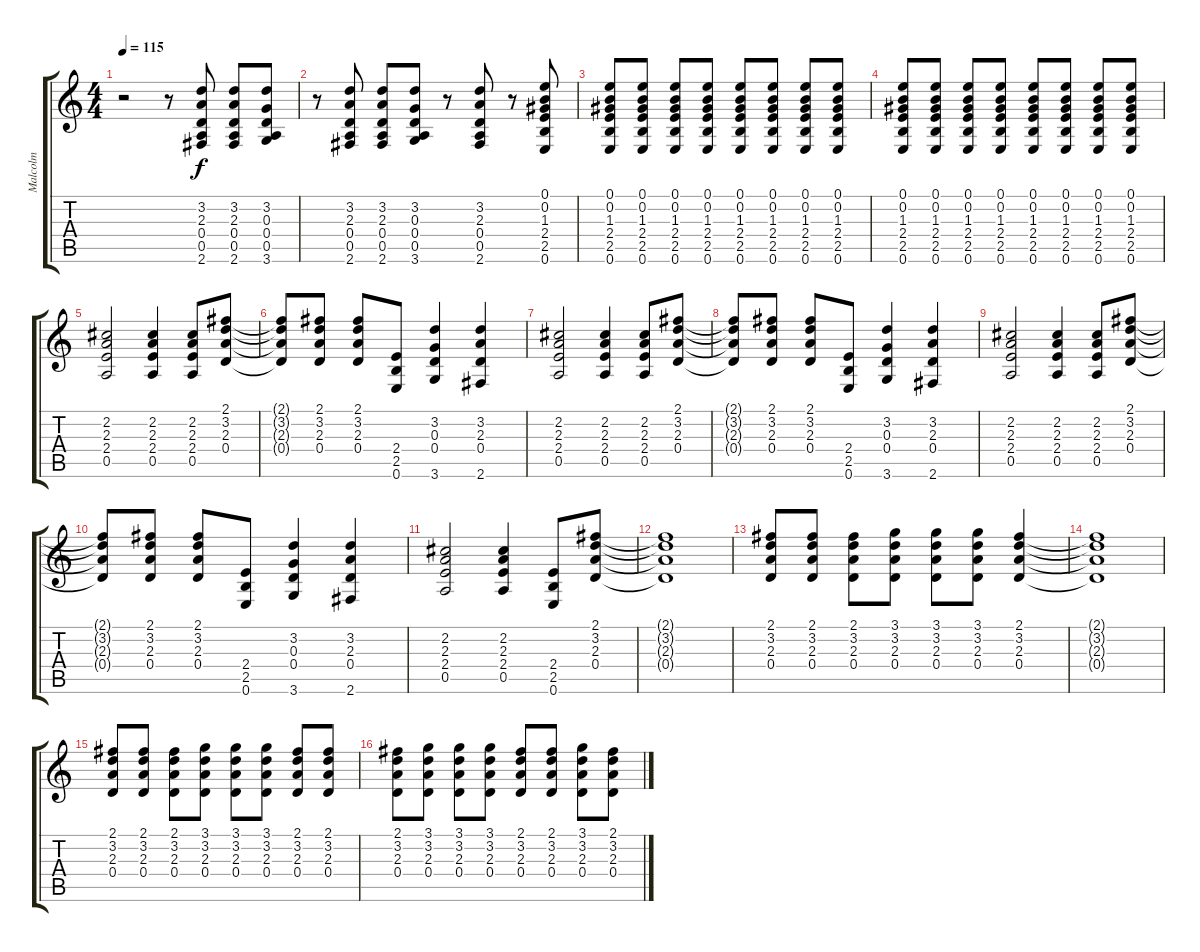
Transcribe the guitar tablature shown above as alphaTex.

\track ("Malcolm" "Malcolm") {instrument overdrivenguitar}
\staff {score tabs}
\tuning (E4 B3 G3 D3 A2 E2) {hide}
\ts (4 4)
\tempo 115
\clef g2
\ks c
r.2{dy f} r.8 (3.2 2.3 0.4 0.5 2.6).8 (3.2 2.3 0.4 0.5 2.6).8 (3.2 0.3 0.4 0.5 3.6).8 |
r.8 (3.2 2.3 0.4 0.5 2.6).8 (3.2 2.3 0.4 0.5 2.6).8 (3.2 0.3 0.4 0.5 3.6).8 r.8 (3.2 2.3 0.4 0.5 2.6).8 r.8 (0.1 0.2 1.3 2.4 2.5 0.6).8 |
(0.1 0.2 1.3 2.4 2.5 0.6).8 (0.1 0.2 1.3 2.4 2.5 0.6).8 (0.1 0.2 1.3 2.4 2.5 0.6).8 (0.1 0.2 1.3 2.4 2.5 0.6).8 (0.1 0.2 1.3 2.4 2.5 0.6).8 (0.1 0.2 1.3 2.4 2.5 0.6).8 (0.1 0.2 1.3 2.4 2.5 0.6).8 (0.1 0.2 1.3 2.4 2.5 0.6).8 |
(0.1 0.2 1.3 2.4 2.5 0.6).8 (0.1 0.2 1.3 2.4 2.5 0.6).8 (0.1 0.2 1.3 2.4 2.5 0.6).8 (0.1 0.2 1.3 2.4 2.5 0.6).8 (0.1 0.2 1.3 2.4 2.5 0.6).8 (0.1 0.2 1.3 2.4 2.5 0.6).8 (0.1 0.2 1.3 2.4 2.5 0.6).8 (0.1 0.2 1.3 2.4 2.5 0.6).8 |
(2.2 2.3 2.4 0.5).2 (2.2 2.3 2.4 0.5).4 (2.2 2.3 2.4 0.5).8 (2.1 3.2 2.3 0.4).8 |
(2.1{t} 3.2{t} 2.3{t} 0.4{t}).8 (2.1 3.2 2.3 0.4).8 (2.1 3.2 2.3 0.4).8 (2.4 2.5 0.6).8 (3.2 0.3 0.4 3.6).4 (3.2 2.3 0.4 2.6).4 |
(2.2 2.3 2.4 0.5).2 (2.2 2.3 2.4 0.5).4 (2.2 2.3 2.4 0.5).8 (2.1 3.2 2.3 0.4).8 |
(2.1{t} 3.2{t} 2.3{t} 0.4{t}).8 (2.1 3.2 2.3 0.4).8 (2.1 3.2 2.3 0.4).8 (2.4 2.5 0.6).8 (3.2 0.3 0.4 3.6).4 (3.2 2.3 0.4 2.6).4 |
(2.2 2.3 2.4 0.5).2 (2.2 2.3 2.4 0.5).4 (2.2 2.3 2.4 0.5).8 (2.1 3.2 2.3 0.4).8 |
(2.1{t} 3.2{t} 2.3{t} 0.4{t}).8 (2.1 3.2 2.3 0.4).8 (2.1 3.2 2.3 0.4).8 (2.4 2.5 0.6).8 (3.2 0.3 0.4 3.6).4 (3.2 2.3 0.4 2.6).4 |
(2.2 2.3 2.4 0.5).2 (2.2 2.3 2.4 0.5).4 (2.4 2.5 0.6).8 (2.1 3.2 2.3 0.4).8{volume 8} |
(2.1{t} 3.2{t} 2.3{t} 0.4{t}).1 |
(2.1 3.2 2.3 0.4).8{volume 16} (2.1 3.2 2.3 0.4).8 (2.1 3.2 2.3 0.4).8 (3.1 3.2 2.3 0.4).8 (3.1 3.2 2.3 0.4).8 (3.1 3.2 2.3 0.4).8 (2.1 3.2 2.3 0.4).4{volume 6} |
(2.1{t} 3.2{t} 2.3{t} 0.4{t}).1 |
(2.1 3.2 2.3 0.4).8{volume 16} (2.1 3.2 2.3 0.4).8 (2.1 3.2 2.3 0.4).8 (3.1 3.2 2.3 0.4).8 (3.1 3.2 2.3 0.4).8 (3.1 3.2 2.3 0.4).8 (2.1 3.2 2.3 0.4).8 (2.1 3.2 2.3 0.4).8 |
(2.1 3.2 2.3 0.4).8 (3.1 3.2 2.3 0.4).8 (3.1 3.2 2.3 0.4).8 (3.1 3.2 2.3 0.4).8 (2.1 3.2 2.3 0.4).8 (2.1 3.2 2.3 0.4).8 (3.1 3.2 2.3 0.4).8 (2.1 3.2 2.3 0.4).8
